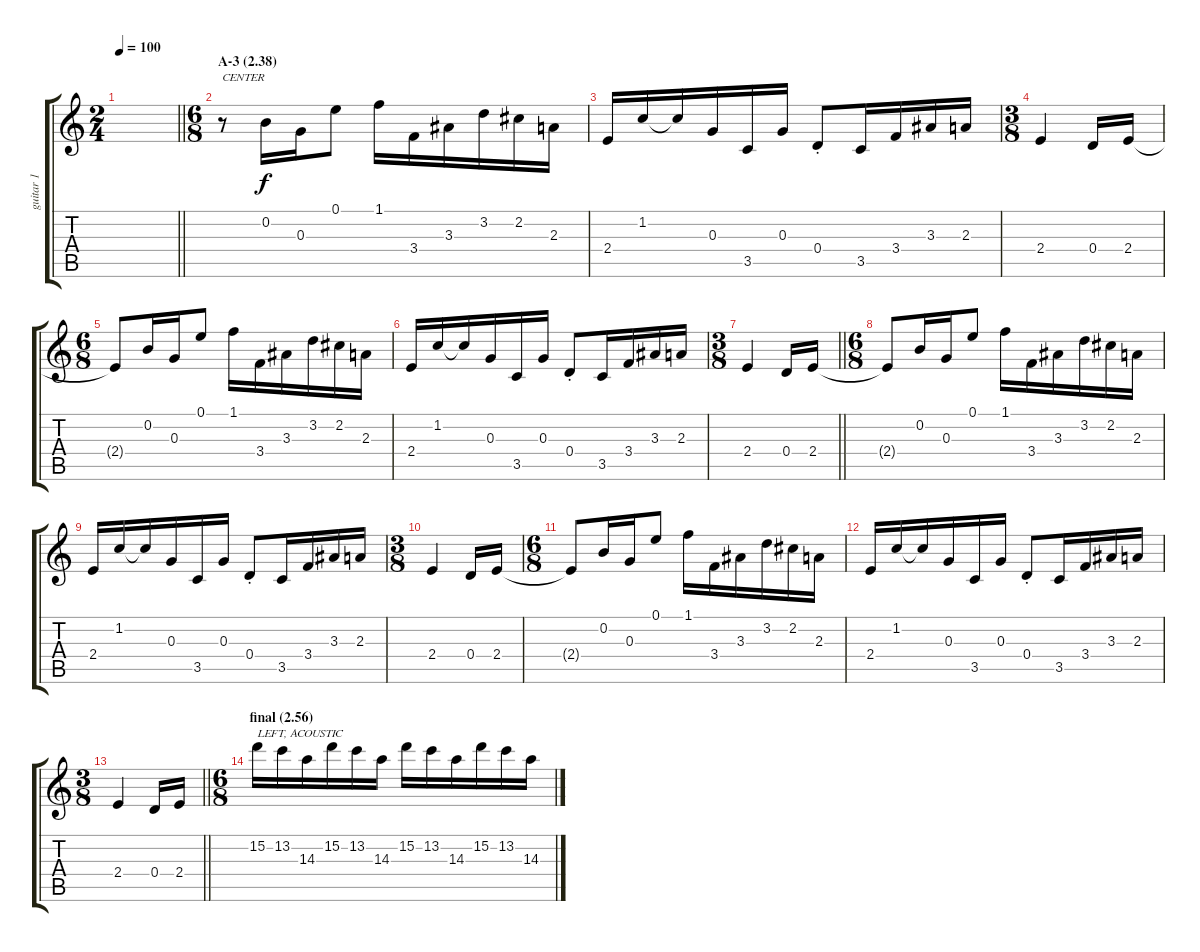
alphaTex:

\track ("guitar 1" "guitar 1") {instrument electricguitarjazz}
\staff {score tabs}
\tuning (E4 B3 G3 D3 A2 E2) {hide}
\ts (2 4)
\tempo 100
\clef g2
\barLineRight lightlight
\ks c
|
\ts (6 8)
\section ("" "A-3 (2.38)")
r.8{txt "CENTER" balance 8} 0.2.16 0.3.16 0.1.8 1.1.16 3.4.16 3.3.16 3.2.16 2.2.16 2.3.16 |
2.4.16 1.2.16 1.2{t}.16 0.3.16 3.5.16 0.3.16 0.4{st}.8 3.5.16 3.4.16 3.3.16 2.3.16 |
\ts (3 8)
2.4.4 0.4.16 2.4.16 |
\ts (6 8)
2.4{t}.8 0.2.16 0.3.16 0.1.8 1.1.16 3.4.16 3.3.16 3.2.16 2.2.16 2.3.16 |
2.4.16 1.2.16 1.2{t}.16 0.3.16 3.5.16 0.3.16 0.4{st}.8 3.5.16 3.4.16 3.3.16 2.3.16 |
\ts (3 8)
\barLineRight lightlight
2.4.4 0.4.16 2.4.16 |
\ts (6 8)
2.4{t}.8 0.2.16 0.3.16 0.1.8 1.1.16 3.4.16 3.3.16 3.2.16 2.2.16 2.3.16 |
2.4.16 1.2.16 1.2{t}.16 0.3.16 3.5.16 0.3.16 0.4{st}.8 3.5.16 3.4.16 3.3.16 2.3.16 |
\ts (3 8)
2.4.4 0.4.16 2.4.16 |
\ts (6 8)
2.4{t}.8 0.2.16 0.3.16 0.1.8 1.1.16 3.4.16 3.3.16 3.2.16 2.2.16 2.3.16 |
2.4.16 1.2.16 1.2{t}.16 0.3.16 3.5.16 0.3.16 0.4{st}.8 3.5.16 3.4.16 3.3.16 2.3.16 |
\ts (3 8)
\barLineRight lightlight
2.4.4 0.4.16 2.4.16 |
\ts (6 8)
\section ("" "final (2.56)")
15.2.16{txt "LEFT, ACOUSTIC" balance 0 instrument acousticguitarsteel} 13.2.16 14.3.16 15.2.16 13.2.16 14.3.16 15.2.16 13.2.16 14.3.16 15.2.16 13.2.16 14.3.16
